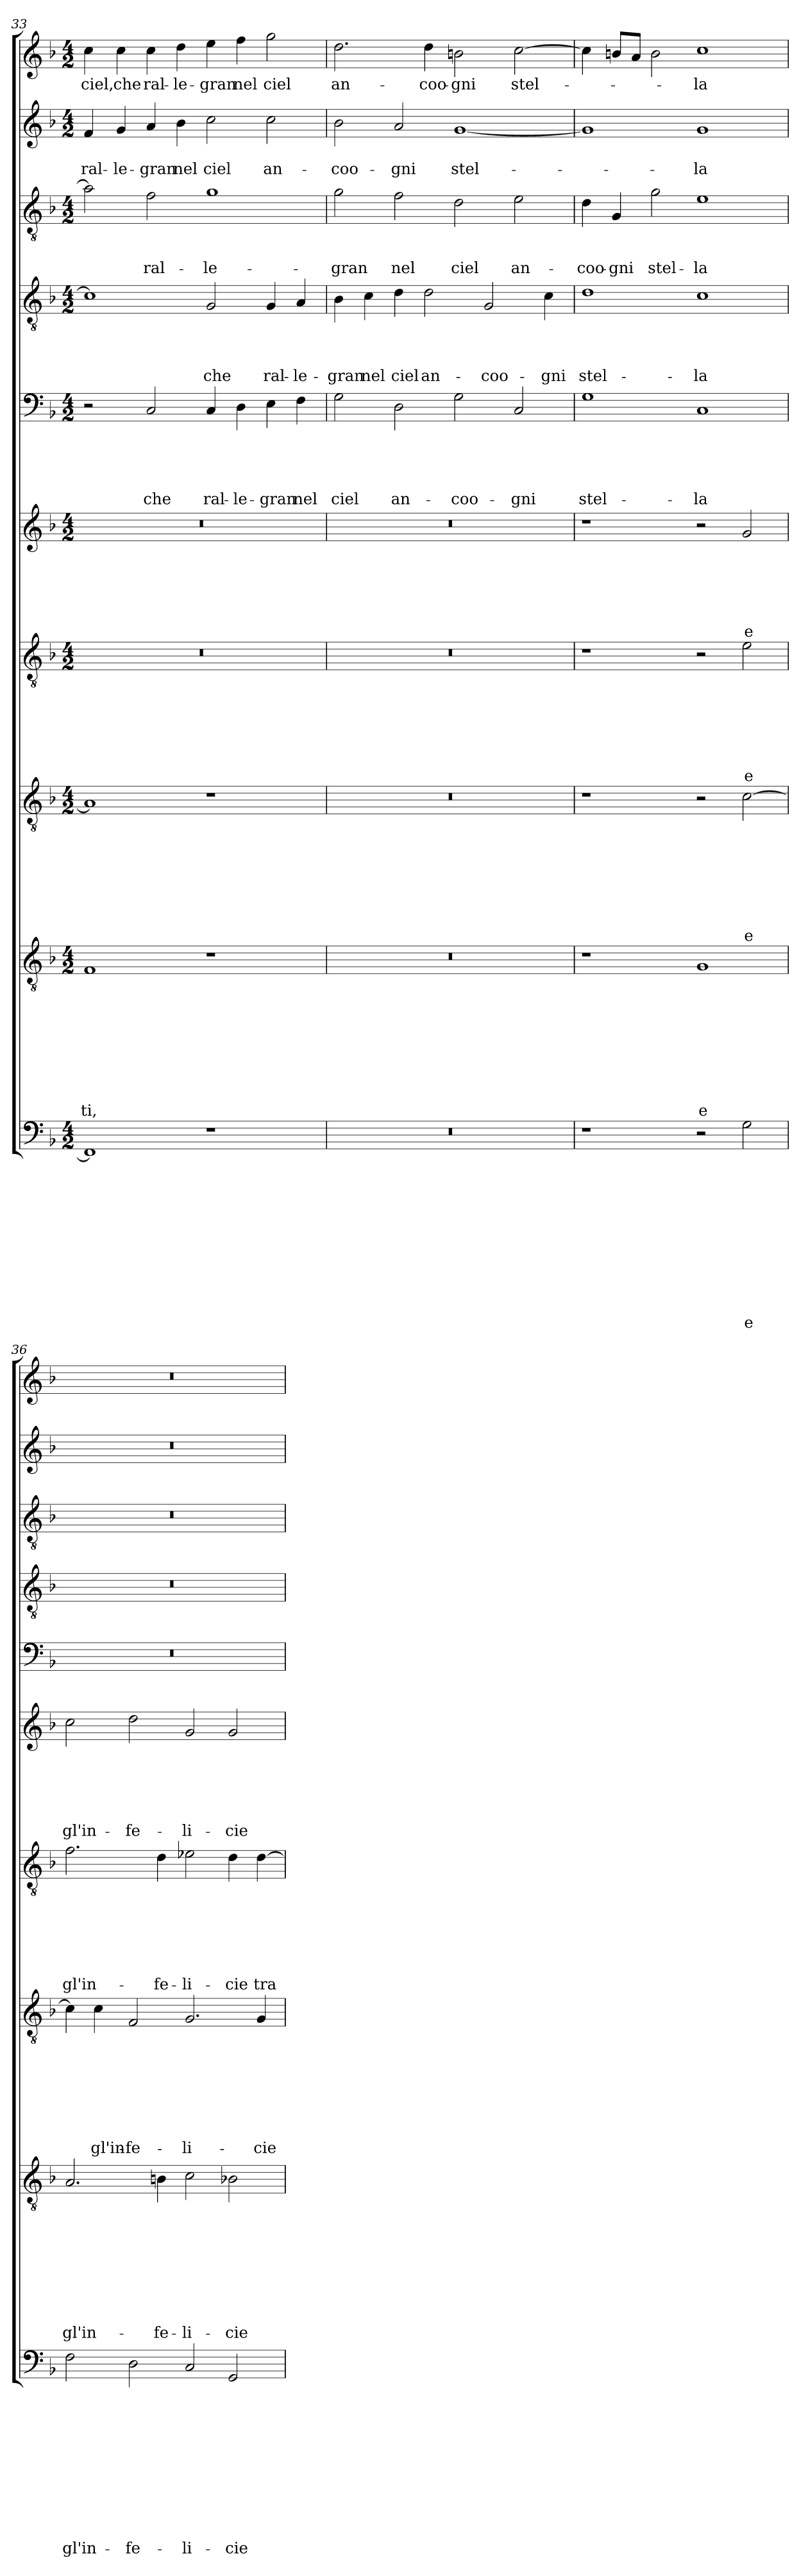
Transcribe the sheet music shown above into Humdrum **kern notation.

**kern	**text	**text	**text	**text	**text	**text	**text	**text	**text	**text	**text	**kern	**text	**text	**text	**text	**text	**text	**text	**text	**text	**kern	**text	**text	**text	**text	**text	**text	**text	**text	**kern	**text	**text	**text	**text	**text	**text	**text	**kern	**text	**text	**text	**text	**text	**text	**kern	**text	**text	**text	**text	**text	**kern	**text	**text	**text	**text	**kern	**text	**text	**text	**kern	**text	**text	**kern	**text
*part10	*part10	*part10	*part10	*part10	*part10	*part10	*part10	*part10	*part10	*part10	*part10	*part9	*part9	*part9	*part9	*part9	*part9	*part9	*part9	*part9	*part9	*part8	*part8	*part8	*part8	*part8	*part8	*part8	*part8	*part8	*part7	*part7	*part7	*part7	*part7	*part7	*part7	*part7	*part6	*part6	*part6	*part6	*part6	*part6	*part6	*part5	*part5	*part5	*part5	*part5	*part5	*part4	*part4	*part4	*part4	*part4	*part3	*part3	*part3	*part3	*part2	*part2	*part2	*part1	*part1
*staff10	*staff10	*staff10	*staff10	*staff10	*staff10	*staff10	*staff10	*staff10	*staff10	*staff10	*staff10	*staff9	*staff9	*staff9	*staff9	*staff9	*staff9	*staff9	*staff9	*staff9	*staff9	*staff8	*staff8	*staff8	*staff8	*staff8	*staff8	*staff8	*staff8	*staff8	*staff7	*staff7	*staff7	*staff7	*staff7	*staff7	*staff7	*staff7	*staff6	*staff6	*staff6	*staff6	*staff6	*staff6	*staff6	*staff5	*staff5	*staff5	*staff5	*staff5	*staff5	*staff4	*staff4	*staff4	*staff4	*staff4	*staff3	*staff3	*staff3	*staff3	*staff2	*staff2	*staff2	*staff1	*staff1
*clefF4	*	*	*	*	*	*	*	*	*	*	*	*clefGv2	*	*	*	*	*	*	*	*	*	*clefGv2	*	*	*	*	*	*	*	*	*clefGv2	*	*	*	*	*	*	*	*clefG2	*	*	*	*	*	*	*clefF4	*	*	*	*	*	*clefGv2	*	*	*	*	*clefGv2	*	*	*	*clefG2	*	*	*clefG2	*
*k[b-]	*	*	*	*	*	*	*	*	*	*	*	*k[b-]	*	*	*	*	*	*	*	*	*	*k[b-]	*	*	*	*	*	*	*	*	*k[b-]	*	*	*	*	*	*	*	*k[b-]	*	*	*	*	*	*	*k[b-]	*	*	*	*	*	*k[b-]	*	*	*	*	*k[b-]	*	*	*	*k[b-]	*	*	*k[b-]	*
*F:	*	*	*	*	*	*	*	*	*	*	*	*F:	*	*	*	*	*	*	*	*	*	*F:	*	*	*	*	*	*	*	*	*F:	*	*	*	*	*	*	*	*F:	*	*	*	*	*	*	*F:	*	*	*	*	*	*F:	*	*	*	*	*F:	*	*	*	*F:	*	*	*F:	*
*M4/2	*	*	*	*	*	*	*	*	*	*	*	*M4/2	*	*	*	*	*	*	*	*	*	*M4/2	*	*	*	*	*	*	*	*	*M4/2	*	*	*	*	*	*	*	*M4/2	*	*	*	*	*	*	*M4/2	*	*	*	*	*	*M4/2	*	*	*	*	*M4/2	*	*	*	*M4/2	*	*	*M4/2	*
=33	=33	=33	=33	=33	=33	=33	=33	=33	=33	=33	=33	=33	=33	=33	=33	=33	=33	=33	=33	=33	=33	=33	=33	=33	=33	=33	=33	=33	=33	=33	=33	=33	=33	=33	=33	=33	=33	=33	=33	=33	=33	=33	=33	=33	=33	=33	=33	=33	=33	=33	=33	=33	=33	=33	=33	=33	=33	=33	=33	=33	=33	=33	=33	=33	=33
1FF]	.	.	.	.	.	.	.	.	.	.	.	1F	.	.	.	.	.	.	.	.	-ti,	1A]	.	.	.	.	.	.	.	.	0r	.	.	.	.	.	.	.	0r	.	.	.	.	.	.	2r	.	.	.	.	.	1c]	.	.	.	.	2a\]	.	.	.	4f/	.	ral-	4cc\	ciel,
.	.	.	.	.	.	.	.	.	.	.	.	.	.	.	.	.	.	.	.	.	.	.	.	.	.	.	.	.	.	.	.	.	.	.	.	.	.	.	.	.	.	.	.	.	.	.	.	.	.	.	.	.	.	.	.	.	.	.	.	.	4g/	.	-le-	4cc\	che
.	.	.	.	.	.	.	.	.	.	.	.	.	.	.	.	.	.	.	.	.	.	.	.	.	.	.	.	.	.	.	.	.	.	.	.	.	.	.	.	.	.	.	.	.	.	2C/	.	.	.	.	che	.	.	.	.	.	2f\	.	.	ral-	4a/	.	-gran	4cc\	ral-
.	.	.	.	.	.	.	.	.	.	.	.	.	.	.	.	.	.	.	.	.	.	.	.	.	.	.	.	.	.	.	.	.	.	.	.	.	.	.	.	.	.	.	.	.	.	.	.	.	.	.	.	.	.	.	.	.	.	.	.	.	4b-\	.	nel	4dd\	-le-
1r	.	.	.	.	.	.	.	.	.	.	.	1r	.	.	.	.	.	.	.	.	.	1r	.	.	.	.	.	.	.	.	.	.	.	.	.	.	.	.	.	.	.	.	.	.	.	4C/	.	.	.	.	ral-	2G/	.	.	.	che	1g	.	.	-le-	2cc\	.	ciel	4ee\	-gran
.	.	.	.	.	.	.	.	.	.	.	.	.	.	.	.	.	.	.	.	.	.	.	.	.	.	.	.	.	.	.	.	.	.	.	.	.	.	.	.	.	.	.	.	.	.	4D\	.	.	.	.	-le-	.	.	.	.	.	.	.	.	.	.	.	.	4ff\	nel
.	.	.	.	.	.	.	.	.	.	.	.	.	.	.	.	.	.	.	.	.	.	.	.	.	.	.	.	.	.	.	.	.	.	.	.	.	.	.	.	.	.	.	.	.	.	4E\	.	.	.	.	-gran	4G/	.	.	.	ral-	.	.	.	.	2cc\	.	an-	2gg\	ciel
.	.	.	.	.	.	.	.	.	.	.	.	.	.	.	.	.	.	.	.	.	.	.	.	.	.	.	.	.	.	.	.	.	.	.	.	.	.	.	.	.	.	.	.	.	.	4F\	.	.	.	.	nel	4A/	.	.	.	-le-	.	.	.	.	.	.	.	.	.
!!LO:PB:g=z
=34	=34	=34	=34	=34	=34	=34	=34	=34	=34	=34	=34	=34	=34	=34	=34	=34	=34	=34	=34	=34	=34	=34	=34	=34	=34	=34	=34	=34	=34	=34	=34	=34	=34	=34	=34	=34	=34	=34	=34	=34	=34	=34	=34	=34	=34	=34	=34	=34	=34	=34	=34	=34	=34	=34	=34	=34	=34	=34	=34	=34	=34	=34	=34	=34	=34
0r	.	.	.	.	.	.	.	.	.	.	.	0r	.	.	.	.	.	.	.	.	.	0r	.	.	.	.	.	.	.	.	0r	.	.	.	.	.	.	.	0r	.	.	.	.	.	.	2G\	.	.	.	.	ciel	4B-\	.	.	.	-gran	2g\	.	.	-gran	2b-\	.	-coo-	2.dd\	an-
.	.	.	.	.	.	.	.	.	.	.	.	.	.	.	.	.	.	.	.	.	.	.	.	.	.	.	.	.	.	.	.	.	.	.	.	.	.	.	.	.	.	.	.	.	.	.	.	.	.	.	.	4c\	.	.	.	nel	.	.	.	.	.	.	.	.	.
.	.	.	.	.	.	.	.	.	.	.	.	.	.	.	.	.	.	.	.	.	.	.	.	.	.	.	.	.	.	.	.	.	.	.	.	.	.	.	.	.	.	.	.	.	.	2D\	.	.	.	.	an-	4d\	.	.	.	ciel	2f\	.	.	nel	2a/	.	-gni	.	.
.	.	.	.	.	.	.	.	.	.	.	.	.	.	.	.	.	.	.	.	.	.	.	.	.	.	.	.	.	.	.	.	.	.	.	.	.	.	.	.	.	.	.	.	.	.	.	.	.	.	.	.	2d\	.	.	.	an-	.	.	.	.	.	.	.	4dd\	-coo-
.	.	.	.	.	.	.	.	.	.	.	.	.	.	.	.	.	.	.	.	.	.	.	.	.	.	.	.	.	.	.	.	.	.	.	.	.	.	.	.	.	.	.	.	.	.	2G\	.	.	.	.	-coo-	.	.	.	.	.	2d\	.	.	ciel	[1g	.	stel-	2bn\	-gni
.	.	.	.	.	.	.	.	.	.	.	.	.	.	.	.	.	.	.	.	.	.	.	.	.	.	.	.	.	.	.	.	.	.	.	.	.	.	.	.	.	.	.	.	.	.	.	.	.	.	.	.	2G/	.	.	.	-coo-	.	.	.	.	.	.	.	.	.
.	.	.	.	.	.	.	.	.	.	.	.	.	.	.	.	.	.	.	.	.	.	.	.	.	.	.	.	.	.	.	.	.	.	.	.	.	.	.	.	.	.	.	.	.	.	2C/	.	.	.	.	-gni	.	.	.	.	.	2e\	.	.	an-	.	.	.	[2cc\	stel-
.	.	.	.	.	.	.	.	.	.	.	.	.	.	.	.	.	.	.	.	.	.	.	.	.	.	.	.	.	.	.	.	.	.	.	.	.	.	.	.	.	.	.	.	.	.	.	.	.	.	.	.	4c\	.	.	.	-gni	.	.	.	.	.	.	.	.	.
=35	=35	=35	=35	=35	=35	=35	=35	=35	=35	=35	=35	=35	=35	=35	=35	=35	=35	=35	=35	=35	=35	=35	=35	=35	=35	=35	=35	=35	=35	=35	=35	=35	=35	=35	=35	=35	=35	=35	=35	=35	=35	=35	=35	=35	=35	=35	=35	=35	=35	=35	=35	=35	=35	=35	=35	=35	=35	=35	=35	=35	=35	=35	=35	=35	=35
1r	.	.	.	.	.	.	.	.	.	.	.	1r	.	.	.	.	.	.	.	.	.	1r	.	.	.	.	.	.	.	.	1r	.	.	.	.	.	.	.	1r	.	.	.	.	.	.	1G	.	.	.	.	stel-	1d	.	.	.	stel-	4d\	.	.	-coo-	1g]	.	.	4cc\]	.
.	.	.	.	.	.	.	.	.	.	.	.	.	.	.	.	.	.	.	.	.	.	.	.	.	.	.	.	.	.	.	.	.	.	.	.	.	.	.	.	.	.	.	.	.	.	.	.	.	.	.	.	.	.	.	.	.	4G/	.	.	-gni	.	.	.	8bn/L	.
.	.	.	.	.	.	.	.	.	.	.	.	.	.	.	.	.	.	.	.	.	.	.	.	.	.	.	.	.	.	.	.	.	.	.	.	.	.	.	.	.	.	.	.	.	.	.	.	.	.	.	.	.	.	.	.	.	.	.	.	.	.	.	.	8a/J	.
.	.	.	.	.	.	.	.	.	.	.	.	.	.	.	.	.	.	.	.	.	.	.	.	.	.	.	.	.	.	.	.	.	.	.	.	.	.	.	.	.	.	.	.	.	.	.	.	.	.	.	.	.	.	.	.	.	2g\	.	.	stel-	.	.	.	2b\	.
2r	.	.	.	.	.	.	.	.	.	.	.	1G	.	.	.	.	.	.	.	.	e	2r	.	.	.	.	.	.	.	.	2r	.	.	.	.	.	.	.	2r	.	.	.	.	.	.	1C	.	.	.	.	-la	1c	.	.	.	-la	1e	.	.	-la	1g	.	-la	1cc	-la
2G\	.	.	.	.	.	.	.	.	.	.	e	.	.	.	.	.	.	.	.	.	.	[2c\	.	.	.	.	.	.	.	e	2e\	.	.	.	.	.	.	e	2g/	.	.	.	.	.	e	.	.	.	.	.	.	.	.	.	.	.	.	.	.	.	.	.	.	.	.
=36	=36	=36	=36	=36	=36	=36	=36	=36	=36	=36	=36	=36	=36	=36	=36	=36	=36	=36	=36	=36	=36	=36	=36	=36	=36	=36	=36	=36	=36	=36	=36	=36	=36	=36	=36	=36	=36	=36	=36	=36	=36	=36	=36	=36	=36	=36	=36	=36	=36	=36	=36	=36	=36	=36	=36	=36	=36	=36	=36	=36	=36	=36	=36	=36	=36
2F\	.	.	.	.	.	.	.	.	.	.	gl'in-	2.A/	.	.	.	.	.	.	.	.	gl'in-	4c\]	.	.	.	.	.	.	.	.	2.f\	.	.	.	.	.	.	gl'in-	2cc\	.	.	.	.	.	gl'in-	0r	.	.	.	.	.	0r	.	.	.	.	0r	.	.	.	0r	.	.	0r	.
.	.	.	.	.	.	.	.	.	.	.	.	.	.	.	.	.	.	.	.	.	.	4c\	.	.	.	.	.	.	.	gl'in-	.	.	.	.	.	.	.	.	.	.	.	.	.	.	.	.	.	.	.	.	.	.	.	.	.	.	.	.	.	.	.	.	.	.	.
2D\	.	.	.	.	.	.	.	.	.	.	-fe-	.	.	.	.	.	.	.	.	.	.	2F/	.	.	.	.	.	.	.	-fe-	.	.	.	.	.	.	.	.	2dd\	.	.	.	.	.	-fe-	.	.	.	.	.	.	.	.	.	.	.	.	.	.	.	.	.	.	.	.
.	.	.	.	.	.	.	.	.	.	.	.	4Bn\	.	.	.	.	.	.	.	.	-fe-	.	.	.	.	.	.	.	.	.	4d\	.	.	.	.	.	.	-fe-	.	.	.	.	.	.	.	.	.	.	.	.	.	.	.	.	.	.	.	.	.	.	.	.	.	.	.
2C/	.	.	.	.	.	.	.	.	.	.	-li-	2c\	.	.	.	.	.	.	.	.	-li-	2.G/	.	.	.	.	.	.	.	-li-	2e-X\	.	.	.	.	.	.	-li-	2g/	.	.	.	.	.	-li-	.	.	.	.	.	.	.	.	.	.	.	.	.	.	.	.	.	.	.	.
2GG/	.	.	.	.	.	.	.	.	.	.	-cie	2B-X\	.	.	.	.	.	.	.	.	-cie	.	.	.	.	.	.	.	.	.	4d\	.	.	.	.	.	.	-cie	2g/	.	.	.	.	.	-cie	.	.	.	.	.	.	.	.	.	.	.	.	.	.	.	.	.	.	.	.
.	.	.	.	.	.	.	.	.	.	.	.	.	.	.	.	.	.	.	.	.	.	4G/	.	.	.	.	.	.	.	-cie	[4d\	.	.	.	.	.	.	tra-	.	.	.	.	.	.	.	.	.	.	.	.	.	.	.	.	.	.	.	.	.	.	.	.	.	.	.
=	=	=	=	=	=	=	=	=	=	=	=	=	=	=	=	=	=	=	=	=	=	=	=	=	=	=	=	=	=	=	=	=	=	=	=	=	=	=	=	=	=	=	=	=	=	=	=	=	=	=	=	=	=	=	=	=	=	=	=	=	=	=	=	=	=
*-	*-	*-	*-	*-	*-	*-	*-	*-	*-	*-	*-	*-	*-	*-	*-	*-	*-	*-	*-	*-	*-	*-	*-	*-	*-	*-	*-	*-	*-	*-	*-	*-	*-	*-	*-	*-	*-	*-	*-	*-	*-	*-	*-	*-	*-	*-	*-	*-	*-	*-	*-	*-	*-	*-	*-	*-	*-	*-	*-	*-	*-	*-	*-	*-	*-
